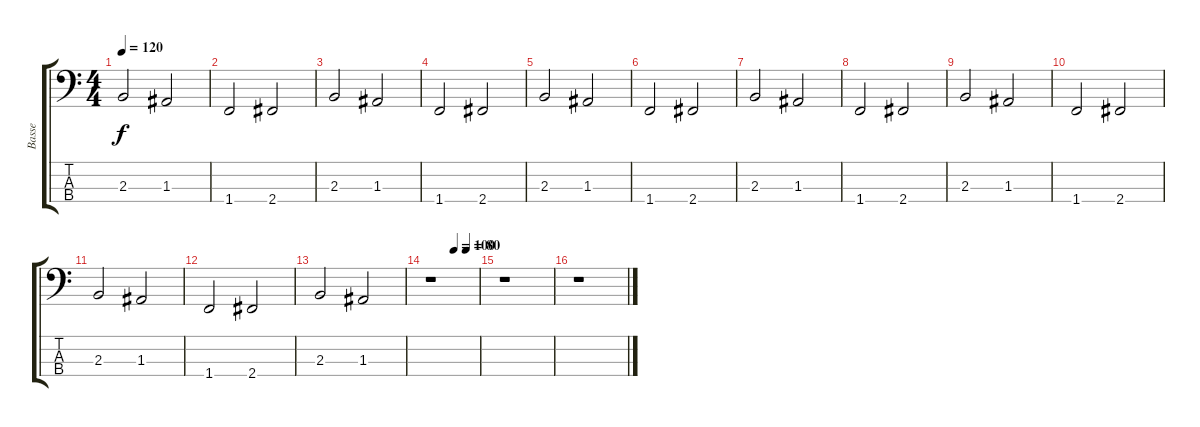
\track ("Basse" "Basse") {instrument electricbassfinger}
\staff {score tabs}
\tuning (G2 D2 A1 E1) {hide}
\ts (4 4)
\tempo 120
\clef f4
\ks c
2.3.2{dy f} 1.3.2 |
1.4.2 2.4.2 |
2.3.2 1.3.2 |
1.4.2 2.4.2 |
2.3.2 1.3.2 |
1.4.2 2.4.2 |
2.3.2 1.3.2 |
1.4.2 2.4.2 |
2.3.2 1.3.2 |
1.4.2 2.4.2 |
2.3.2 1.3.2 |
1.4.2 2.4.2 |
2.3.2 1.3.2 |
\tempo (100 0.5)
\tempo (80 0.75)
r.1 |
r.1 |
r.1
